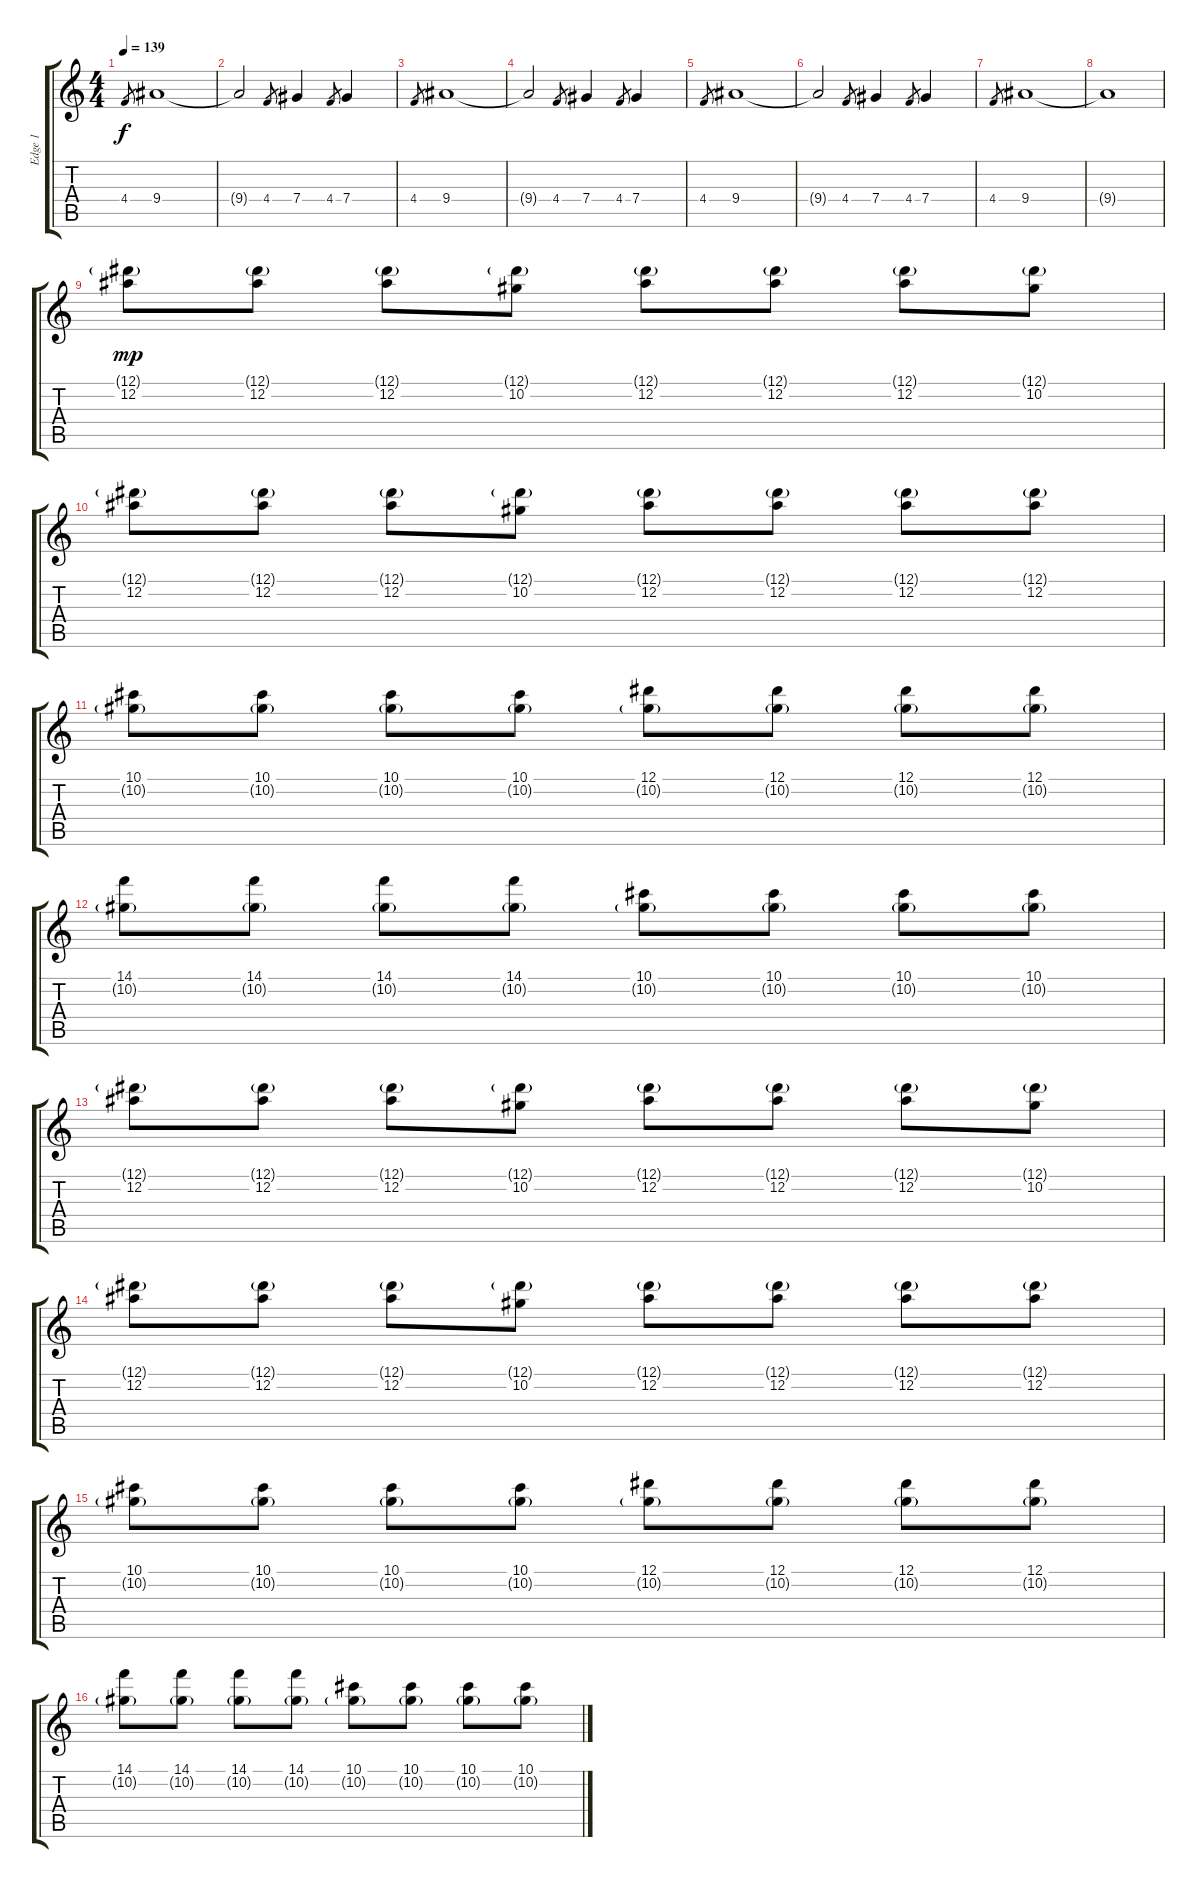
\track ("Edge 1" "Edge 1") {instrument overdrivenguitar}
\staff {score tabs}
\tuning (Eb4 Bb3 Gb3 Db3 Ab2 Eb2) {hide}
\ts (4 4)
\tempo 139
\clef g2
\ks c
4.4.8{gr dy f} 9.4.1 |
9.4{t}.2 4.4.8{gr} 7.4.4 4.4.8{gr} 7.4.4 |
4.4.8{gr} 9.4.1 |
9.4{t}.2 4.4.8{gr} 7.4.4 4.4.8{gr} 7.4.4 |
4.4.8{gr} 9.4.1 |
9.4{t}.2 4.4.8{gr} 7.4.4 4.4.8{gr} 7.4.4 |
4.4.8{gr} 9.4.1 |
9.4{t}.1 |
(12.1{g} 12.2).8{dy mp} (12.1{g} 12.2).8 (12.1{g} 12.2).8 (12.1{g} 10.2).8 (12.1{g} 12.2).8 (12.1{g} 12.2).8 (12.1{g} 12.2).8 (12.1{g} 10.2).8 |
(12.1{g} 12.2).8 (12.1{g} 12.2).8 (12.1{g} 12.2).8 (12.1{g} 10.2).8 (12.1{g} 12.2).8 (12.1{g} 12.2).8 (12.1{g} 12.2).8 (12.1{g} 12.2).8 |
(10.1 10.2{g}).8 (10.1 10.2{g}).8 (10.1 10.2{g}).8 (10.1 10.2{g}).8 (12.1 10.2{g}).8 (12.1 10.2{g}).8 (12.1 10.2{g}).8 (12.1 10.2{g}).8 |
(14.1 10.2{g}).8 (14.1 10.2{g}).8 (14.1 10.2{g}).8 (14.1 10.2{g}).8 (10.1 10.2{g}).8 (10.1 10.2{g}).8 (10.1 10.2{g}).8 (10.1 10.2{g}).8 |
(12.1{g} 12.2).8 (12.1{g} 12.2).8 (12.1{g} 12.2).8 (12.1{g} 10.2).8 (12.1{g} 12.2).8 (12.1{g} 12.2).8 (12.1{g} 12.2).8 (12.1{g} 10.2).8 |
(12.1{g} 12.2).8 (12.1{g} 12.2).8 (12.1{g} 12.2).8 (12.1{g} 10.2).8 (12.1{g} 12.2).8 (12.1{g} 12.2).8 (12.1{g} 12.2).8 (12.1{g} 12.2).8 |
(10.1 10.2{g}).8 (10.1 10.2{g}).8 (10.1 10.2{g}).8 (10.1 10.2{g}).8 (12.1 10.2{g}).8 (12.1 10.2{g}).8 (12.1 10.2{g}).8 (12.1 10.2{g}).8 |
(14.1 10.2{g}).8 (14.1 10.2{g}).8 (14.1 10.2{g}).8 (14.1 10.2{g}).8 (10.1 10.2{g}).8 (10.1 10.2{g}).8 (10.1 10.2{g}).8 (10.1 10.2{g}).8
